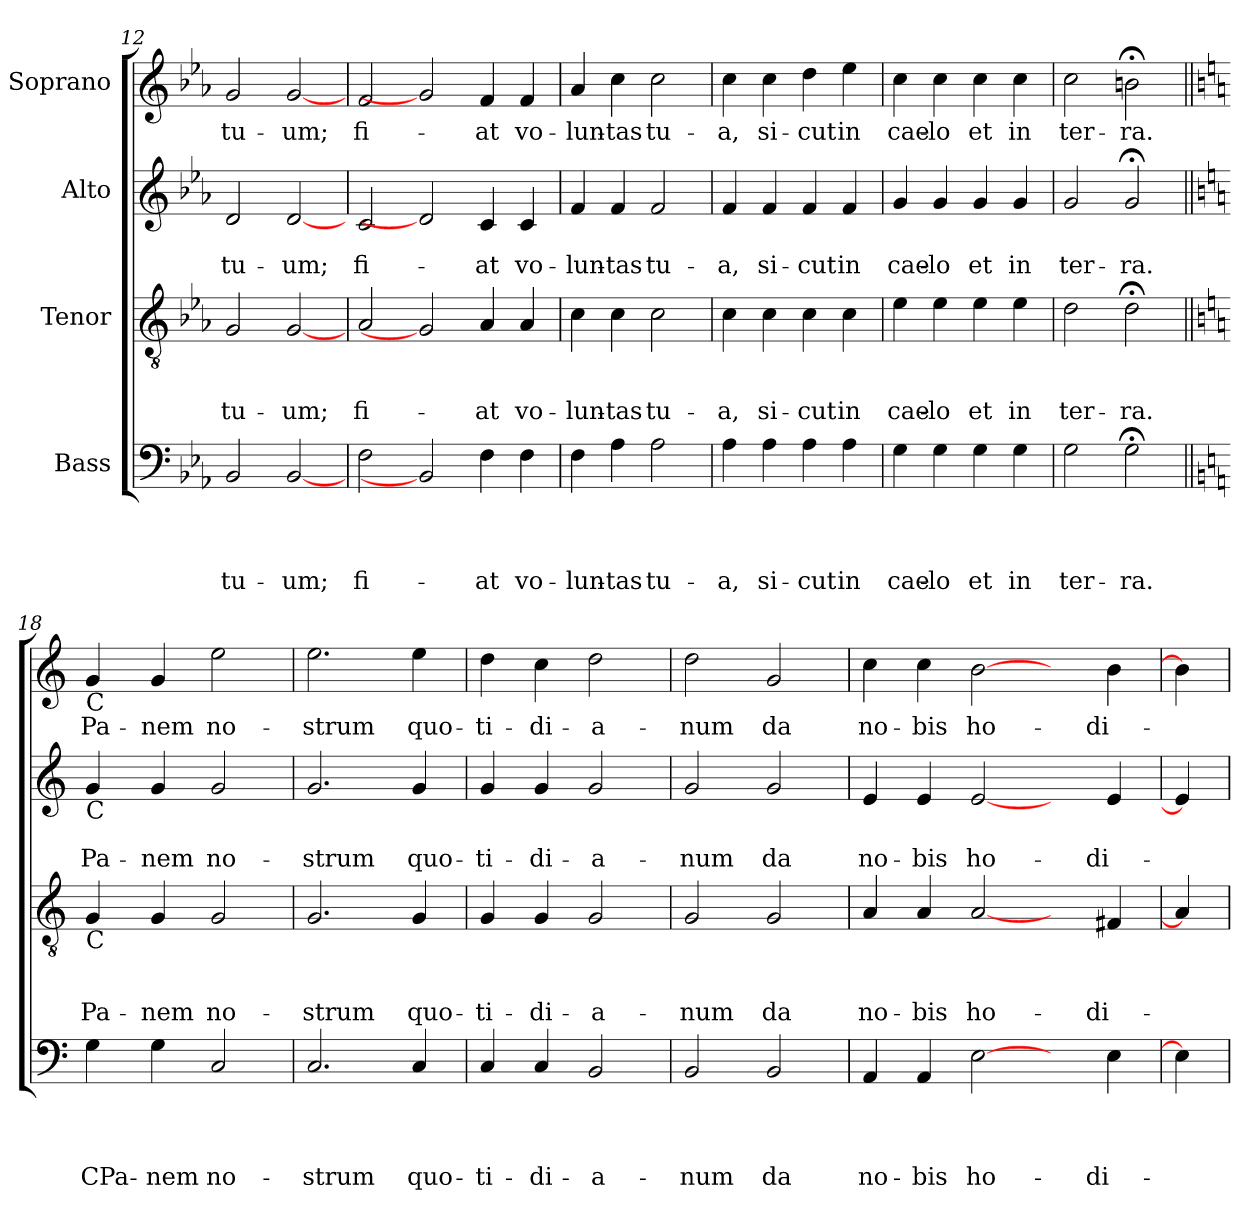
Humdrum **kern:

**kern	**text	**text	**text	**text	**kern	**text	**text	**text	**kern	**text	**text	**kern	**text
*part4	*part4	*part4	*part4	*part4	*part3	*part3	*part3	*part3	*part2	*part2	*part2	*part1	*part1
*staff4	*staff4	*staff4	*staff4	*staff4	*staff3	*staff3	*staff3	*staff3	*staff2	*staff2	*staff2	*staff1	*staff1
*I"Bass	*	*	*	*	*I"Tenor	*	*	*	*I"Alto	*	*	*I"Soprano	*
*clefF4	*	*	*	*	*clefGv2	*	*	*	*clefG2	*	*	*clefG2	*
*k[b-e-a-]	*	*	*	*	*k[b-e-a-]	*	*	*	*k[b-e-a-]	*	*	*k[b-e-a-]	*
*E-:	*	*	*	*	*E-:	*	*	*	*E-:	*	*	*E-:	*
=12	=12	=12	=12	=12	=12	=12	=12	=12	=12	=12	=12	=12	=12
!	!	!	!	!LO:LY:b	!	!	!	!LO:LY:b	!	!	!LO:LY:b	!	!LO:LY:b
2BB-/	.	.	.	tu-	2G/	.	.	tu-	2d/	.	tu-	2g/	tu-
!	!	!	!	!LO:LY:b	!	!	!	!LO:LY:b	!	!	!LO:LY:b	!	!LO:LY:b
[2BB-	.	.	.	-um;	[2G	.	.	-um;	[2d	.	-um;	[2g	-um;
=13	=13	=13	=13	=13	=13	=13	=13	=13	=13	=13	=13	=13	=13
!	!	!	!	!LO:LY:b	!	!	!	!LO:LY:b	!	!	!LO:LY:b	!	!LO:LY:b
2F\	.	.	.	fi-	2A-/	.	.	fi-	2c/	.	fi-	2f/	fi-
2BB-]	.	.	.	.	2G]	.	.	.	2d]	.	.	2g]	.
!	!	!	!	!LO:LY:b	!	!	!	!LO:LY:b	!	!	!LO:LY:b	!	!LO:LY:b
4F\	.	.	.	-at	4A-/	.	.	-at	4c/	.	-at	4f/	-at
!	!	!	!	!LO:LY:b	!	!	!	!LO:LY:b	!	!	!LO:LY:b	!	!LO:LY:b
4F\	.	.	.	vo-	4A-/	.	.	vo-	4c/	.	vo-	4f/	vo-
=14	=14	=14	=14	=14	=14	=14	=14	=14	=14	=14	=14	=14	=14
!	!	!	!	!LO:LY:b	!	!	!	!LO:LY:b	!	!	!LO:LY:b	!	!LO:LY:b
4F\	.	.	.	-lun-	4c\	.	.	-lun-	4f/	.	-lun-	4a-/	-lun-
!	!	!	!	!LO:LY:b	!	!	!	!LO:LY:b	!	!	!LO:LY:b	!	!LO:LY:b
4A-\	.	.	.	-tas	4c\	.	.	-tas	4f/	.	-tas	4cc\	-tas
!	!	!	!	!LO:LY:b	!	!	!	!LO:LY:b	!	!	!LO:LY:b	!	!LO:LY:b
2A-\	.	.	.	tu-	2c\	.	.	tu-	2f/	.	tu-	2cc\	tu-
=15	=15	=15	=15	=15	=15	=15	=15	=15	=15	=15	=15	=15	=15
!	!	!	!	!LO:LY:b	!	!	!	!LO:LY:b	!	!	!LO:LY:b	!	!LO:LY:b
4A-\	.	.	.	-a,	4c\	.	.	-a,	4f/	.	-a,	4cc\	-a,
!	!	!	!	!LO:LY:b	!	!	!	!LO:LY:b	!	!	!LO:LY:b	!	!LO:LY:b
4A-\	.	.	.	si-	4c\	.	.	si-	4f/	.	si-	4cc\	si-
!	!	!	!	!LO:LY:b	!	!	!	!LO:LY:b	!	!	!LO:LY:b	!	!LO:LY:b
4A-\	.	.	.	-cut	4c\	.	.	-cut	4f/	.	-cut	4dd\	-cut
!	!	!	!	!LO:LY:b	!	!	!	!LO:LY:b	!	!	!LO:LY:b	!	!LO:LY:b
4A-\	.	.	.	in	4c\	.	.	in	4f/	.	in	4ee-\	in
!!LO:PB:g=z
=16	=16	=16	=16	=16	=16	=16	=16	=16	=16	=16	=16	=16	=16
!	!	!	!	!LO:LY:b	!	!	!	!LO:LY:b	!	!	!LO:LY:b	!	!LO:LY:b
4G\	.	.	.	cae-	4e-\	.	.	cae-	4g/	.	cae-	4cc\	cae-
!	!	!	!	!LO:LY:b	!	!	!	!LO:LY:b	!	!	!LO:LY:b	!	!LO:LY:b
4G\	.	.	.	-lo	4e-\	.	.	-lo	4g/	.	-lo	4cc\	-lo
!	!	!	!	!LO:LY:b	!	!	!	!LO:LY:b	!	!	!LO:LY:b	!	!LO:LY:b
4G\	.	.	.	et	4e-\	.	.	et	4g/	.	et	4cc\	et
!	!	!	!	!LO:LY:b	!	!	!	!LO:LY:b	!	!	!LO:LY:b	!	!LO:LY:b
4G\	.	.	.	in	4e-\	.	.	in	4g/	.	in	4cc\	in
=17	=17	=17	=17	=17	=17	=17	=17	=17	=17	=17	=17	=17	=17
!	!	!	!	!LO:LY:b	!	!	!	!LO:LY:b	!	!	!LO:LY:b	!	!LO:LY:b
2G\	.	.	.	ter-	2d\	.	.	ter-	2g/	.	ter-	2cc\	ter-
!	!	!	!	!LO:LY:b	!	!	!	!LO:LY:b	!	!	!LO:LY:b	!	!LO:LY:b
2G;<\	.	.	.	-ra.	2d;<\	.	.	-ra.	2g;/	.	-ra.	2bn;<\	-ra.
=18||	=18||	=18||	=18||	=18||	=18||	=18||	=18||	=18||	=18||	=18||	=18||	=18||	=18||
*k[]	*	*	*	*	*k[]	*	*	*	*k[]	*	*	*k[]	*
*C:	*	*	*	*	*C:	*	*	*	*C:	*	*	*C:	*
!	!	!	!	!	!	!	!	!	!	!	!	!LO:TX:b:t=C	!
!	!	!	!	!	!	!	!	!	!LO:TX:b:t=C	!	!	!	!
!	!	!	!	!	!LO:TX:b:t=C	!	!	!	!	!	!	!	!
!	!	!	!	!LO:LY:b:rj	!	!	!	!LO:LY:b	!	!	!LO:LY:b	!	!LO:LY:b
4G\	.	.	.	CPa-	4G/	.	.	Pa-	4g/	.	Pa-	4g/	Pa-
!	!	!	!	!LO:LY:b	!	!	!	!LO:LY:b	!	!	!LO:LY:b	!	!LO:LY:b
4G\	.	.	.	-nem	4G/	.	.	-nem	4g/	.	-nem	4g/	-nem
!	!	!	!	!LO:LY:b	!	!	!	!LO:LY:b	!	!	!LO:LY:b	!	!LO:LY:b
2C/	.	.	.	no-	2G/	.	.	no-	2g/	.	no-	2ee\	no-
=19	=19	=19	=19	=19	=19	=19	=19	=19	=19	=19	=19	=19	=19
!	!	!	!	!LO:LY:b	!	!	!	!LO:LY:b	!	!	!LO:LY:b	!	!LO:LY:b
2.C/	.	.	.	-strum	2.G/	.	.	-strum	2.g/	.	-strum	2.ee\	-strum
!	!	!	!	!LO:LY:b	!	!	!	!LO:LY:b	!	!	!LO:LY:b	!	!LO:LY:b
4C/	.	.	.	quo-	4G/	.	.	quo-	4g/	.	quo-	4ee\	quo-
=20	=20	=20	=20	=20	=20	=20	=20	=20	=20	=20	=20	=20	=20
!	!	!	!	!LO:LY:b	!	!	!	!LO:LY:b	!	!	!LO:LY:b	!	!LO:LY:b
4C/	.	.	.	-ti-	4G/	.	.	-ti-	4g/	.	-ti-	4dd\	-ti-
!	!	!	!	!LO:LY:b	!	!	!	!LO:LY:b	!	!	!LO:LY:b	!	!LO:LY:b
4C/	.	.	.	-di-	4G/	.	.	-di-	4g/	.	-di-	4cc\	-di-
!	!	!	!	!LO:LY:b	!	!	!	!LO:LY:b	!	!	!LO:LY:b	!	!LO:LY:b
2BB/	.	.	.	-a-	2G/	.	.	-a-	2g/	.	-a-	2dd\	-a-
!!LO:LB:g=z
=21	=21	=21	=21	=21	=21	=21	=21	=21	=21	=21	=21	=21	=21
!	!	!	!	!LO:LY:b	!	!	!	!LO:LY:b	!	!	!LO:LY:b	!	!LO:LY:b
2BB/	.	.	.	-num	2G/	.	.	-num	2g/	.	-num	2dd\	-num
!	!	!	!	!LO:LY:b	!	!	!	!LO:LY:b	!	!	!LO:LY:b	!	!LO:LY:b
2BB/	.	.	.	da	2G/	.	.	da	2g/	.	da	2g/	da
=22	=22	=22	=22	=22	=22	=22	=22	=22	=22	=22	=22	=22	=22
!	!	!	!	!LO:LY:b	!	!	!	!LO:LY:b	!	!	!LO:LY:b	!	!LO:LY:b
4AA/	.	.	.	no-	4A/	.	.	no-	4e/	.	no-	4cc\	no-
!	!	!	!	!LO:LY:b:rj	!	!	!	!LO:LY:b:rj	!	!	!LO:LY:b:rj	!	!LO:LY:b:rj
4AA/	.	.	.	-bis	4A/	.	.	-bis	4e/	.	-bis	4cc\	-bis
!	!	!	!	!LO:LY:b	!	!	!	!LO:LY:b	!	!	!LO:LY:b	!	!LO:LY:b
[2E\	.	.	.	ho-	[2A/	.	.	ho-	[2e/	.	ho-	[2b\	ho-
4ryy	.	.	.	.	4ryy	.	.	.	4ryy	.	.	4ryy	.
!	!	!	!	!LO:LY:b	!	!	!	!LO:LY:b	!	!	!LO:LY:b	!	!LO:LY:b
4E\	.	.	.	-di-	4F#X/	.	.	-di-	4e/	.	-di-	4b\	-di-
=23	=23	=23	=23	=23	=23	=23	=23	=23	=23	=23	=23	=23	=23
4E\]	.	.	.	.	4A/]	.	.	.	4e/]	.	.	4b\]	.
=	=	=	=	=	=	=	=	=	=	=	=	=	=
*-	*-	*-	*-	*-	*-	*-	*-	*-	*-	*-	*-	*-	*-
